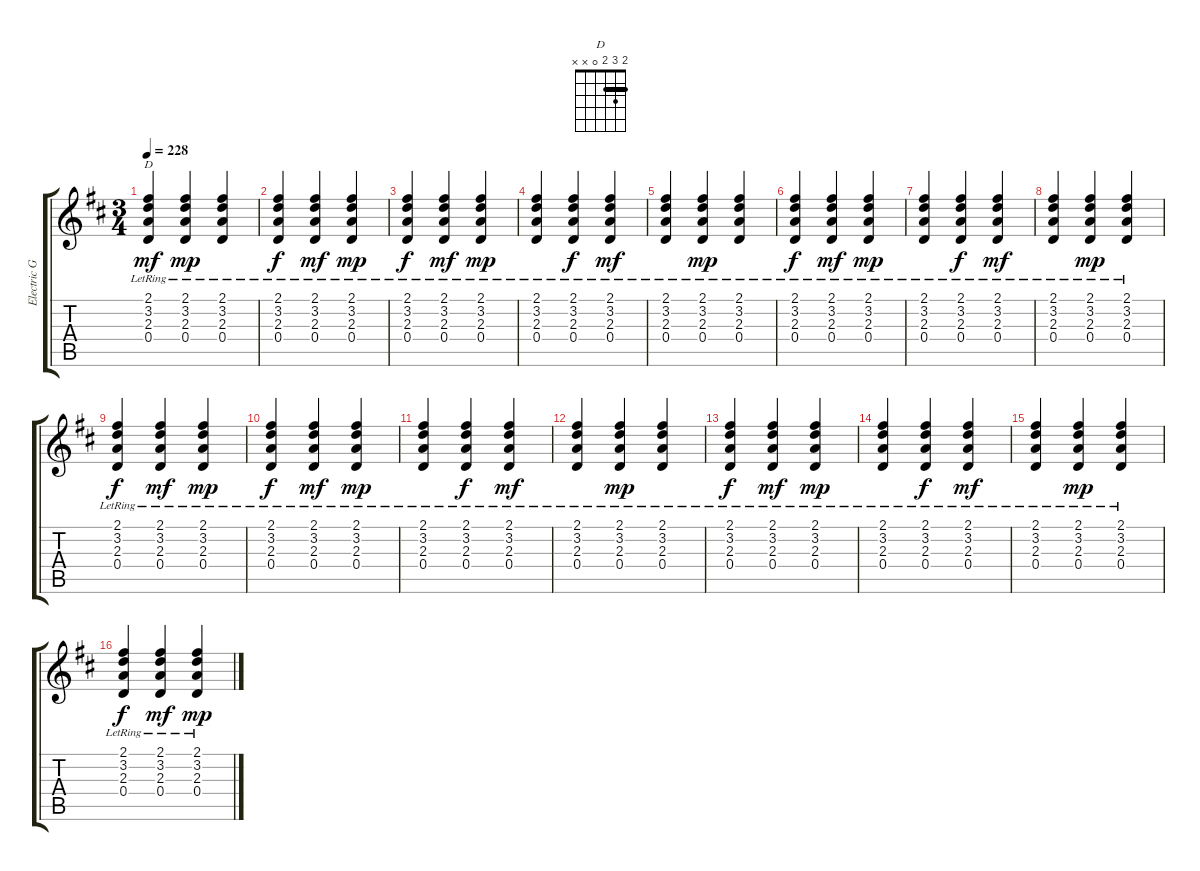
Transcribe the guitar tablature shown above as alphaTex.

\track ("Electric Guitar 5" "Electric G") {instrument electricguitarclean}
\staff {score tabs}
\tuning (E4 B3 G3 D3 A2 E2) {hide}
\chord ("D" 2 3 2 0 x x) {barre 2}
\ts (3 4)
\tempo 228
\clef g2
\ks d
(2.1{lr} 3.2{lr} 2.3{lr} 0.4{lr}).4{ch "D" dy mf} (2.1{lr} 3.2{lr} 2.3{lr} 0.4{lr}).4{dy mp} (2.1{lr} 3.2{lr} 2.3{lr} 0.4{lr}).4 |
(2.1{lr} 3.2{lr} 2.3{lr} 0.4{lr}).4{dy f} (2.1{lr} 3.2{lr} 2.3{lr} 0.4{lr}).4{dy mf} (2.1{lr} 3.2{lr} 2.3{lr} 0.4{lr}).4{dy mp} |
(2.1{lr} 3.2{lr} 2.3{lr} 0.4{lr}).4{dy f} (2.1{lr} 3.2{lr} 2.3{lr} 0.4{lr}).4{dy mf} (2.1{lr} 3.2{lr} 2.3{lr} 0.4{lr}).4{dy mp} |
(2.1{lr} 3.2{lr} 2.3{lr} 0.4{lr}).4 (2.1{lr} 3.2{lr} 2.3{lr} 0.4{lr}).4{dy f} (2.1{lr} 3.2{lr} 2.3{lr} 0.4{lr}).4{dy mf} |
(2.1{lr} 3.2{lr} 2.3{lr} 0.4{lr}).4 (2.1{lr} 3.2{lr} 2.3{lr} 0.4{lr}).4{dy mp} (2.1{lr} 3.2{lr} 2.3{lr} 0.4{lr}).4 |
(2.1{lr} 3.2{lr} 2.3{lr} 0.4{lr}).4{dy f} (2.1{lr} 3.2{lr} 2.3{lr} 0.4{lr}).4{dy mf} (2.1{lr} 3.2{lr} 2.3{lr} 0.4{lr}).4{dy mp} |
(2.1{lr} 3.2{lr} 2.3{lr} 0.4{lr}).4 (2.1{lr} 3.2{lr} 2.3{lr} 0.4{lr}).4{dy f} (2.1{lr} 3.2{lr} 2.3{lr} 0.4{lr}).4{dy mf} |
(2.1{lr} 3.2{lr} 2.3{lr} 0.4{lr}).4 (2.1{lr} 3.2{lr} 2.3{lr} 0.4{lr}).4{dy mp} (2.1{lr} 3.2{lr} 2.3{lr} 0.4{lr}).4 |
(2.1{lr} 3.2{lr} 2.3{lr} 0.4{lr}).4{dy f} (2.1{lr} 3.2{lr} 2.3{lr} 0.4{lr}).4{dy mf} (2.1{lr} 3.2{lr} 2.3{lr} 0.4{lr}).4{dy mp} |
(2.1{lr} 3.2{lr} 2.3{lr} 0.4{lr}).4{dy f} (2.1{lr} 3.2{lr} 2.3{lr} 0.4{lr}).4{dy mf} (2.1{lr} 3.2{lr} 2.3{lr} 0.4{lr}).4{dy mp} |
(2.1{lr} 3.2{lr} 2.3{lr} 0.4{lr}).4 (2.1{lr} 3.2{lr} 2.3{lr} 0.4{lr}).4{dy f} (2.1{lr} 3.2{lr} 2.3{lr} 0.4{lr}).4{dy mf} |
(2.1{lr} 3.2{lr} 2.3{lr} 0.4{lr}).4 (2.1{lr} 3.2{lr} 2.3{lr} 0.4{lr}).4{dy mp} (2.1{lr} 3.2{lr} 2.3{lr} 0.4{lr}).4 |
(2.1{lr} 3.2{lr} 2.3{lr} 0.4{lr}).4{dy f} (2.1{lr} 3.2{lr} 2.3{lr} 0.4{lr}).4{dy mf} (2.1{lr} 3.2{lr} 2.3{lr} 0.4{lr}).4{dy mp} |
(2.1{lr} 3.2{lr} 2.3{lr} 0.4{lr}).4 (2.1{lr} 3.2{lr} 2.3{lr} 0.4{lr}).4{dy f} (2.1{lr} 3.2{lr} 2.3{lr} 0.4{lr}).4{dy mf} |
(2.1{lr} 3.2{lr} 2.3{lr} 0.4{lr}).4 (2.1{lr} 3.2{lr} 2.3{lr} 0.4{lr}).4{dy mp} (2.1{lr} 3.2{lr} 2.3{lr} 0.4{lr}).4 |
(2.1{lr} 3.2{lr} 2.3{lr} 0.4{lr}).4{dy f} (2.1{lr} 3.2{lr} 2.3{lr} 0.4{lr}).4{dy mf} (2.1{lr} 3.2{lr} 2.3{lr} 0.4{lr}).4{dy mp}
